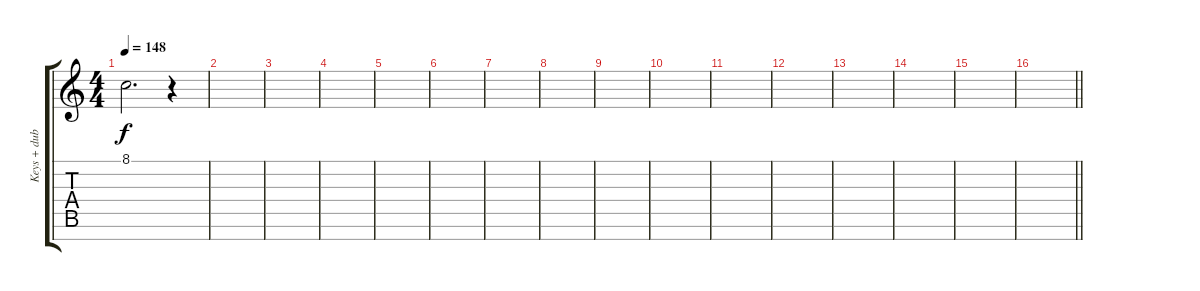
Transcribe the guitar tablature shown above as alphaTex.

\track ("Keys + dub" "Keys + dub") {instrument stringensemble1}
\staff {score tabs}
\tuning (E4 B3 G3 D3 A2 E2 B1) {hide}
\ts (4 4)
\tempo 148
\clef g2
\ks c
8.1.2{d dy f} r.4 |
|
|
|
|
|
|
|
|
|
|
|
|
|
|
\barLineRight lightlight
